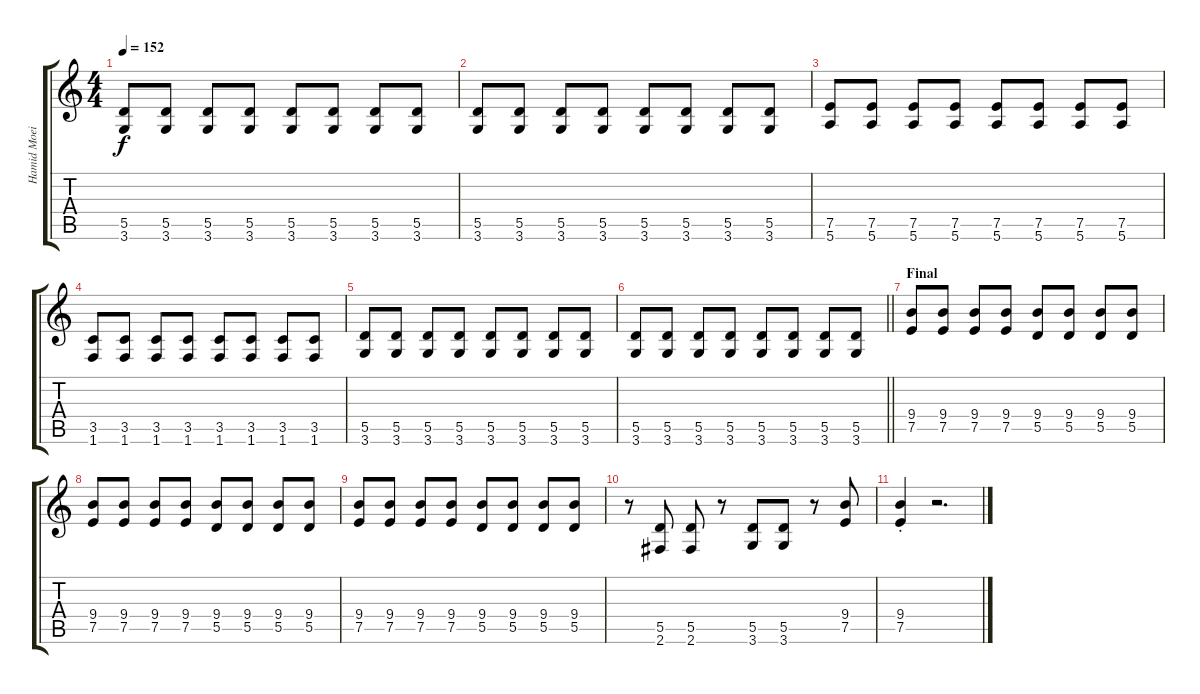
\track ("Hamid Moeini" "Hamid Moei") {instrument distortionguitar}
\staff {score tabs}
\tuning (E4 B3 G3 D3 A2 E2) {hide}
\ts (4 4)
\tempo 152
\clef g2
\ks aminor
(5.5 3.6).8{dy f} (5.5 3.6).8 (5.5 3.6).8 (5.5 3.6).8 (5.5 3.6).8 (5.5 3.6).8 (5.5 3.6).8 (5.5 3.6).8 |
(5.5 3.6).8 (5.5 3.6).8 (5.5 3.6).8 (5.5 3.6).8 (5.5 3.6).8 (5.5 3.6).8 (5.5 3.6).8 (5.5 3.6).8 |
(7.5 5.6).8 (7.5 5.6).8 (7.5 5.6).8 (7.5 5.6).8 (7.5 5.6).8 (7.5 5.6).8 (7.5 5.6).8 (7.5 5.6).8 |
(3.5 1.6).8 (3.5 1.6).8 (3.5 1.6).8 (3.5 1.6).8 (3.5 1.6).8 (3.5 1.6).8 (3.5 1.6).8 (3.5 1.6).8 |
(5.5 3.6).8 (5.5 3.6).8 (5.5 3.6).8 (5.5 3.6).8 (5.5 3.6).8 (5.5 3.6).8 (5.5 3.6).8 (5.5 3.6).8 |
\barLineRight lightlight
(5.5 3.6).8 (5.5 3.6).8 (5.5 3.6).8 (5.5 3.6).8 (5.5 3.6).8 (5.5 3.6).8 (5.5 3.6).8 (5.5 3.6).8 |
\section ("" "Final")
(9.4 7.5).8 (9.4 7.5).8 (9.4 7.5).8 (9.4 7.5).8 (9.4 5.5).8 (9.4 5.5).8 (9.4 5.5).8 (9.4 5.5).8 |
(9.4 7.5).8 (9.4 7.5).8 (9.4 7.5).8 (9.4 7.5).8 (9.4 5.5).8 (9.4 5.5).8 (9.4 5.5).8 (9.4 5.5).8 |
(9.4 7.5).8 (9.4 7.5).8 (9.4 7.5).8 (9.4 7.5).8 (9.4 5.5).8 (9.4 5.5).8 (9.4 5.5).8 (9.4 5.5).8 |
r.8 (5.5 2.6).8 (5.5 2.6).8 r.8 (5.5 3.6).8 (5.5 3.6).8 r.8 (9.4 7.5).8 |
(9.4{st} 7.5{st}).4 r.2{d}
